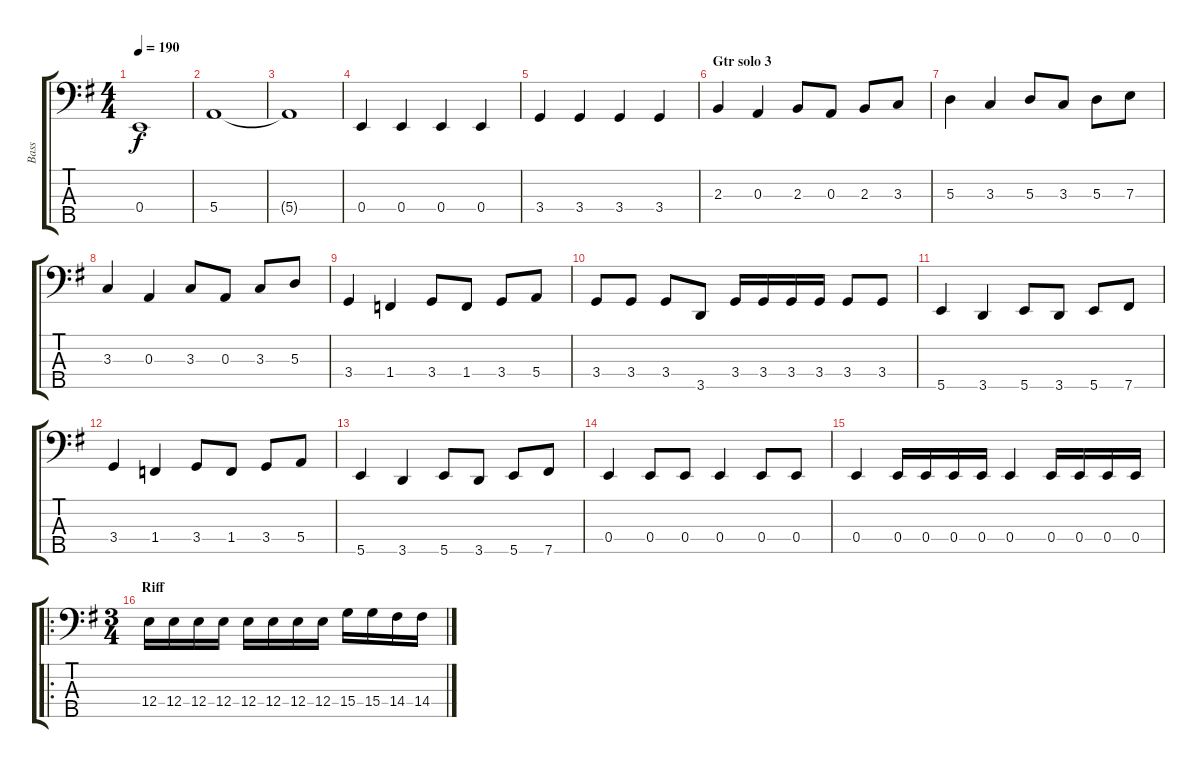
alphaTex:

\track ("Bass" "Bass") {instrument electricbasspick}
\staff {score tabs}
\tuning (G2 D2 A1 E1 B0) {hide}
\ts (4 4)
\tempo 190
\clef f4
\ks eminor
0.4{t}.1{dy f} |
5.4.1 |
5.4{t}.1 |
0.4.4 0.4.4 0.4.4 0.4.4 |
3.4.4 3.4.4 3.4.4 3.4.4 |
\section ("" "Gtr solo 3")
2.3.4 0.3.4 2.3.8 0.3.8 2.3.8 3.3.8 |
5.3.4 3.3.4 5.3.8 3.3.8 5.3.8 7.3.8 |
3.3.4 0.3.4 3.3.8 0.3.8 3.3.8 5.3.8 |
3.4.4 1.4.4 3.4.8 1.4.8 3.4.8 5.4.8 |
3.4.8 3.4.8 3.4.8 3.5.8 3.4.16 3.4.16 3.4.16 3.4.16 3.4.8 3.4.8 |
5.5.4 3.5.4 5.5.8 3.5.8 5.5.8 7.5.8 |
3.4.4 1.4.4 3.4.8 1.4.8 3.4.8 5.4.8 |
5.5.4 3.5.4 5.5.8 3.5.8 5.5.8 7.5.8 |
0.4.4 0.4.8 0.4.8 0.4.4 0.4.8 0.4.8 |
0.4.4 0.4.16 0.4.16 0.4.16 0.4.16 0.4.4 0.4.16 0.4.16 0.4.16 0.4.16 |
\ro
\ts (3 4)
\section ("" "Riff")
12.4.16 12.4.16 12.4.16 12.4.16 12.4.16 12.4.16 12.4.16 12.4.16 15.4.16 15.4.16 14.4.16 14.4.16
